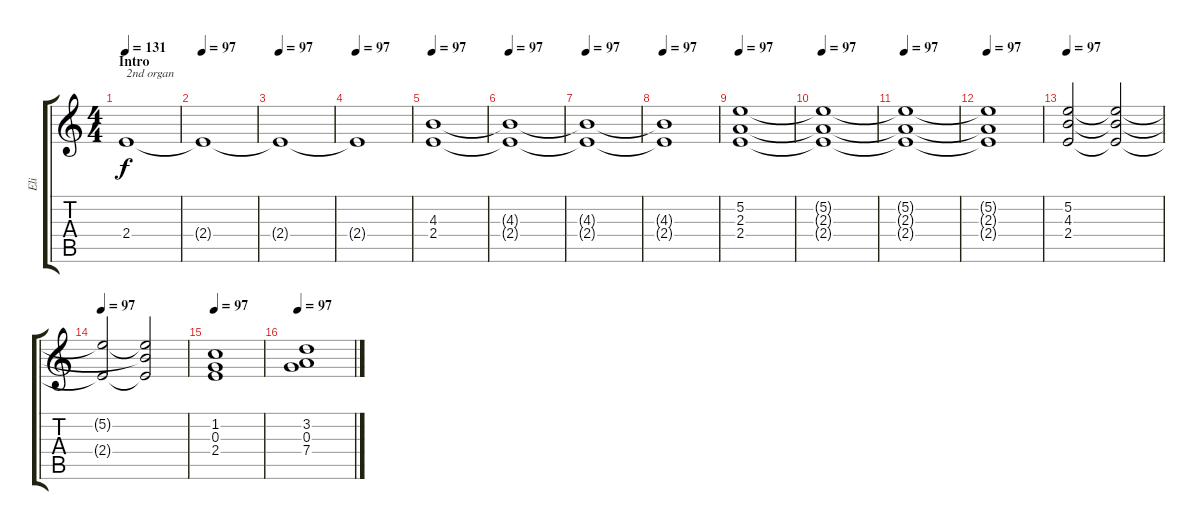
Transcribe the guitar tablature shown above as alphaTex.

\track ("Eli" "Eli") {instrument distortionguitar}
\staff {score tabs}
\tuning (E4 B3 G3 D3 A2 E2) {hide}
\ts (4 4)
\section ("" "Intro")
\tempo 131
\tempo 97
\tempo 131
\clef g2
\ks c
2.4.1{txt "2nd organ" dy f volume 9 instrument accordion} |
\tempo 97
2.4{t}.1 |
\tempo 97
2.4{t}.1{volume 12} |
\tempo 97
2.4{t}.1 |
\tempo 97
(4.3 2.4).1{volume 7 instrument accordion} |
\tempo 97
(4.3{t} 2.4{t}).1 |
\tempo 97
(4.3{t} 2.4{t}).1{volume 12} |
\tempo 97
(4.3{t} 2.4{t}).1 |
\tempo 97
(5.2 2.3 2.4).1{volume 7 instrument accordion} |
\tempo 97
(5.2{t} 2.3{t} 2.4{t}).1 |
\tempo 97
(5.2{t} 2.3{t} 2.4{t}).1{volume 12} |
\tempo 97
(5.2{t} 2.3{t} 2.4{t}).1 |
\tempo 97
(5.2 4.3 2.4).2{volume 7 instrument accordion} (5.2{t} 4.3{t} 2.4{t}).2 |
\tempo 97
(5.2{t} 2.4{t}).2 (5.2{t} 4.3{t} 2.4{t}).2 |
\tempo 97
(1.2 0.3 2.4).1{volume 12 instrument accordion} |
\tempo 97
(3.2 0.3 7.4).1
